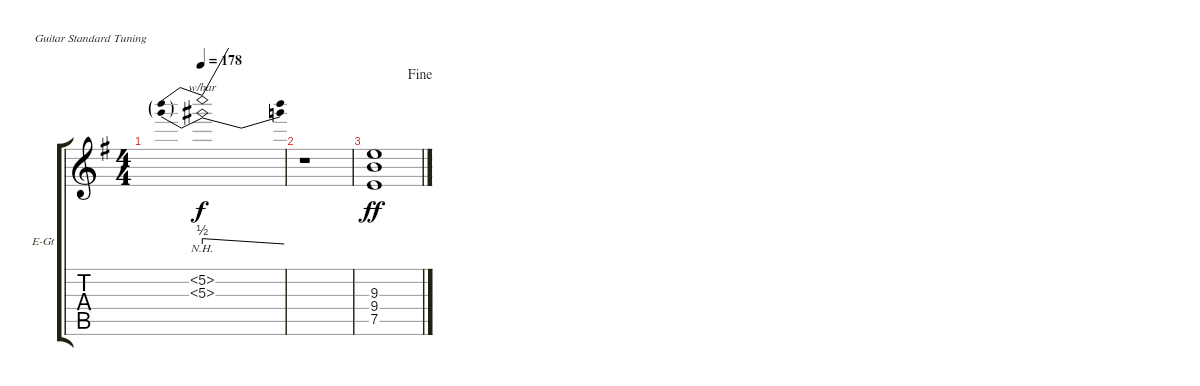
\bracketExtendMode groupsimilarinstruments
\firstSystemTrackNameOrientation horizontal
\otherSystemsTrackNameOrientation horizontal
\track ("guitar 2" "E-Gt") {instrument distortionguitar}
\staff {score tabs}
\tuning (E4 B3 G3 D3 A2 E2)
\ts (4 4)
\tempo 178
\clef g2
\ks eminor
(5.2{nh t} 5.3{nh t}).1{tbe (predivedive default 0 2 60 0) dy f} |
r.1 |
\jump fine
(9.3 9.4 7.5).1{dy ff}
